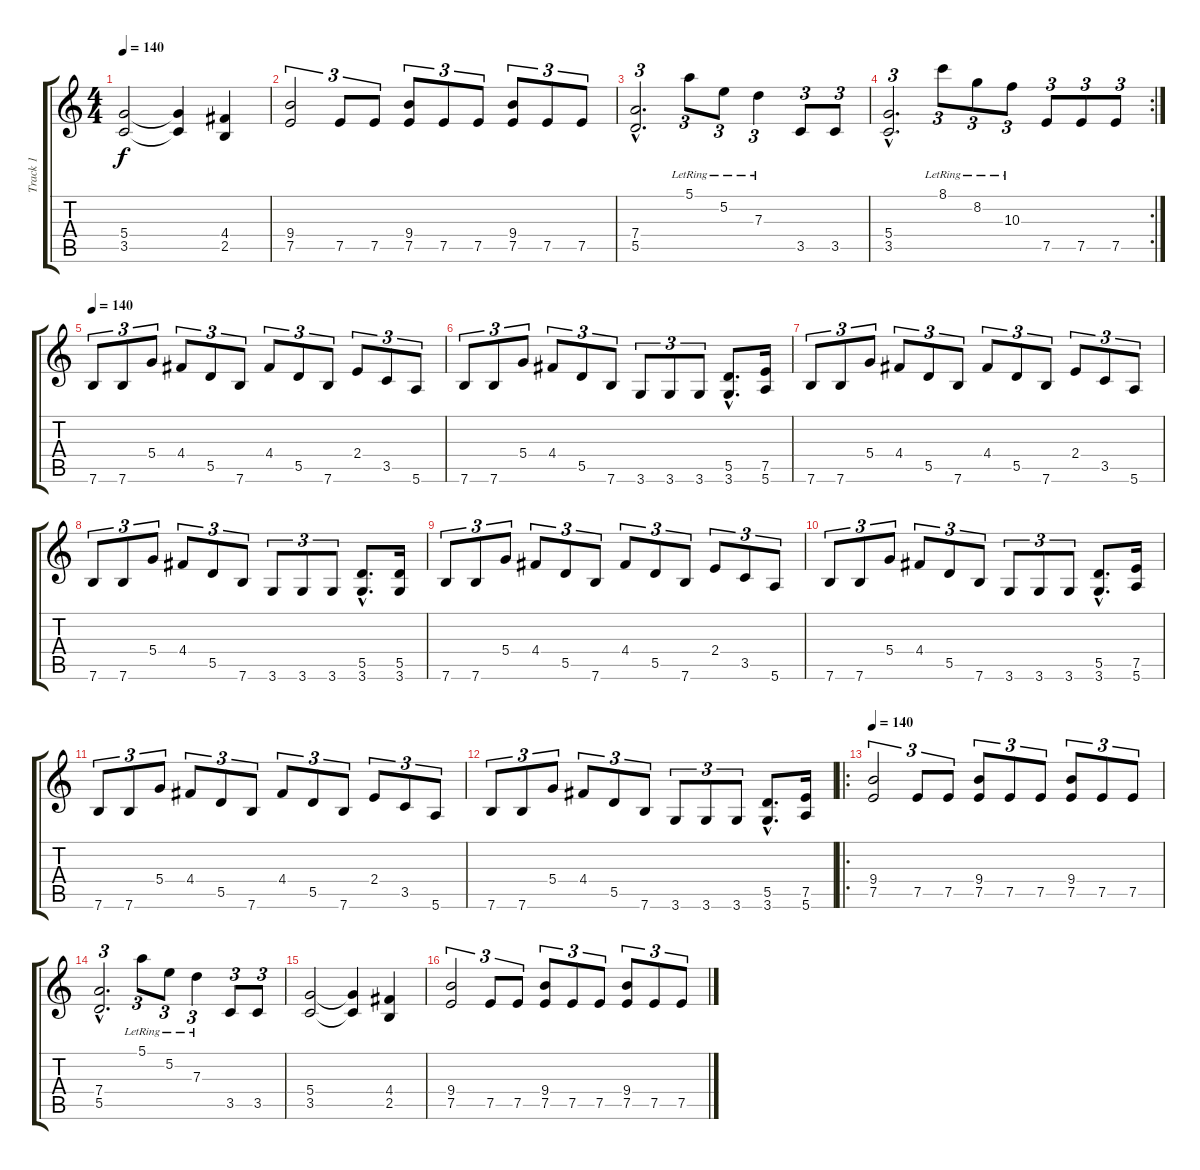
\track ("Track 1" "Track 1") {instrument distortionguitar}
\staff {score tabs}
\tuning (E4 B3 G3 D3 A2 E2) {hide}
\ts (4 4)
\tempo 140
\clef g2
\ks c
(5.4 3.5).2{dy f} (5.4{t} 3.5{t}).4 (4.4 2.5).4 |
(9.4 7.5).2{tu (3 2)} 7.5.8{tu (3 2)} 7.5.8{tu (3 2)} (9.4 7.5).8{tu (3 2)} 7.5.8{tu (3 2)} 7.5.8{tu (3 2)} (9.4 7.5).8{tu (3 2)} 7.5.8{tu (3 2)} 7.5.8{tu (3 2)} |
(7.4{hac} 5.5{hac}).2{d tu (3 2)} 5.1{lr}.8{tu (3 2)} 5.2{lr}.8{tu (3 2)} 7.3{lr}.4{tu (3 2)} 3.5.8{tu (3 2)} 3.5.8{tu (3 2)} |
\rc 2
(5.4{hac} 3.5{hac}).2{d tu (3 2)} 8.1{lr}.8{tu (3 2)} 8.2{lr}.8{tu (3 2)} 10.3{lr}.8{tu (3 2)} 7.5.8{tu (3 2)} 7.5.8{tu (3 2)} 7.5.8{tu (3 2)} |
\tempo 140
7.6.8{tu (3 2)} 7.6.8{tu (3 2)} 5.4.8{tu (3 2)} 4.4.8{tu (3 2)} 5.5.8{tu (3 2)} 7.6.8{tu (3 2)} 4.4.8{tu (3 2)} 5.5.8{tu (3 2)} 7.6.8{tu (3 2)} 2.4.8{tu (3 2)} 3.5.8{tu (3 2)} 5.6.8{tu (3 2)} |
7.6.8{tu (3 2)} 7.6.8{tu (3 2)} 5.4.8{tu (3 2)} 4.4.8{tu (3 2)} 5.5.8{tu (3 2)} 7.6.8{tu (3 2)} 3.6.8{tu (3 2)} 3.6.8{tu (3 2)} 3.6.8{tu (3 2)} (5.5{hac} 3.6{hac}).8{d} (7.5 5.6).16 |
7.6.8{tu (3 2)} 7.6.8{tu (3 2)} 5.4.8{tu (3 2)} 4.4.8{tu (3 2)} 5.5.8{tu (3 2)} 7.6.8{tu (3 2)} 4.4.8{tu (3 2)} 5.5.8{tu (3 2)} 7.6.8{tu (3 2)} 2.4.8{tu (3 2)} 3.5.8{tu (3 2)} 5.6.8{tu (3 2)} |
7.6.8{tu (3 2)} 7.6.8{tu (3 2)} 5.4.8{tu (3 2)} 4.4.8{tu (3 2)} 5.5.8{tu (3 2)} 7.6.8{tu (3 2)} 3.6.8{tu (3 2)} 3.6.8{tu (3 2)} 3.6.8{tu (3 2)} (5.5{hac} 3.6{hac}).8{d} (5.5 3.6).16 |
7.6.8{tu (3 2)} 7.6.8{tu (3 2)} 5.4.8{tu (3 2)} 4.4.8{tu (3 2)} 5.5.8{tu (3 2)} 7.6.8{tu (3 2)} 4.4.8{tu (3 2)} 5.5.8{tu (3 2)} 7.6.8{tu (3 2)} 2.4.8{tu (3 2)} 3.5.8{tu (3 2)} 5.6.8{tu (3 2)} |
7.6.8{tu (3 2)} 7.6.8{tu (3 2)} 5.4.8{tu (3 2)} 4.4.8{tu (3 2)} 5.5.8{tu (3 2)} 7.6.8{tu (3 2)} 3.6.8{tu (3 2)} 3.6.8{tu (3 2)} 3.6.8{tu (3 2)} (5.5{hac} 3.6{hac}).8{d} (7.5 5.6).16 |
7.6.8{tu (3 2)} 7.6.8{tu (3 2)} 5.4.8{tu (3 2)} 4.4.8{tu (3 2)} 5.5.8{tu (3 2)} 7.6.8{tu (3 2)} 4.4.8{tu (3 2)} 5.5.8{tu (3 2)} 7.6.8{tu (3 2)} 2.4.8{tu (3 2)} 3.5.8{tu (3 2)} 5.6.8{tu (3 2)} |
7.6.8{tu (3 2)} 7.6.8{tu (3 2)} 5.4.8{tu (3 2)} 4.4.8{tu (3 2)} 5.5.8{tu (3 2)} 7.6.8{tu (3 2)} 3.6.8{tu (3 2)} 3.6.8{tu (3 2)} 3.6.8{tu (3 2)} (5.5{hac} 3.6{hac}).8{d} (7.5 5.6).16 |
\ro
\tempo 140
(9.4 7.5).2{tu (3 2)} 7.5.8{tu (3 2)} 7.5.8{tu (3 2)} (9.4 7.5).8{tu (3 2)} 7.5.8{tu (3 2)} 7.5.8{tu (3 2)} (9.4 7.5).8{tu (3 2)} 7.5.8{tu (3 2)} 7.5.8{tu (3 2)} |
(7.4{hac} 5.5{hac}).2{d tu (3 2)} 5.1{lr}.8{tu (3 2)} 5.2{lr}.8{tu (3 2)} 7.3{lr}.4{tu (3 2)} 3.5.8{tu (3 2)} 3.5.8{tu (3 2)} |
(5.4 3.5).2 (5.4{t} 3.5{t}).4 (4.4 2.5).4 |
(9.4 7.5).2{tu (3 2)} 7.5.8{tu (3 2)} 7.5.8{tu (3 2)} (9.4 7.5).8{tu (3 2)} 7.5.8{tu (3 2)} 7.5.8{tu (3 2)} (9.4 7.5).8{tu (3 2)} 7.5.8{tu (3 2)} 7.5.8{tu (3 2)}
